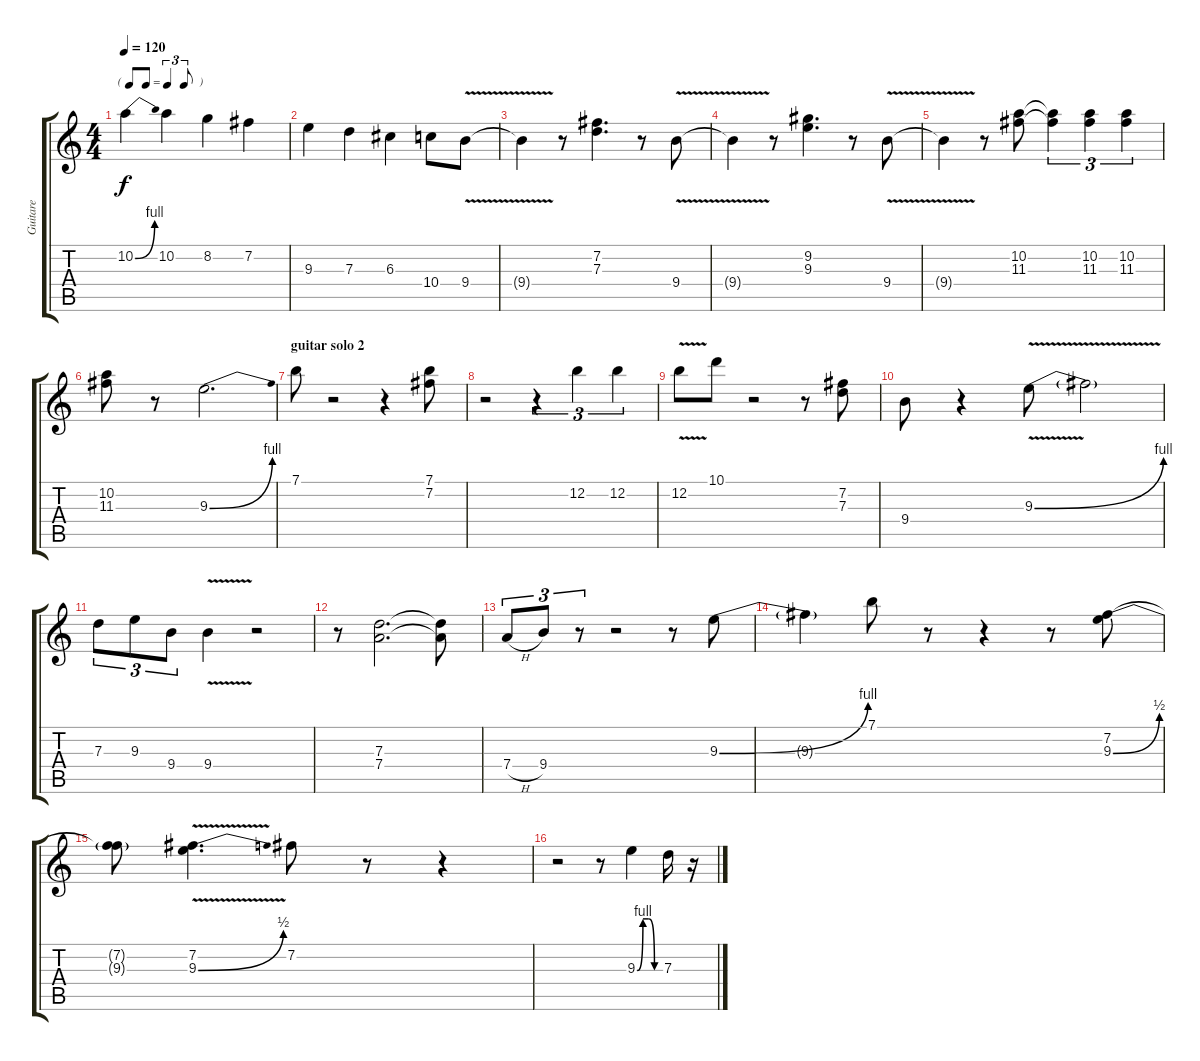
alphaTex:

\track ("Guitare" "Guitare") {instrument electricguitarclean}
\staff {score tabs}
\tuning (E4 B3 G3 D3 A2 E2) {hide}
\ts (4 4)
\tf triplet8th
\tempo 120
\clef g2
\ks c
10.2{be (bend 0 0 60 4)}.4{dy f} 10.2.4 8.2.4 7.2.4 |
9.3.4 7.3.4 6.3.4 10.4.8 9.4{v}.8 |
9.4{t}.4 r.8 (7.2 7.3).4{d} r.8 9.4{v}.8 |
9.4{t}.4 r.8 (9.2 9.3).4{d} r.8 9.4{v}.8 |
9.4{t}.4 r.8 (10.2 11.3).8 (10.2{t} 11.3{t}).4{tu (3 2)} (10.2 11.3).4{tu (3 2)} (10.2 11.3).4{tu (3 2)} |
(10.2 11.3).8 r.8 9.3{be (bend 0 0 60 4)}.2{d} |
\section ("" "guitar solo 2")
7.1.8 r.2 r.4 (7.1 7.2).8 |
r.2 r.4{tu (3 2)} 12.2.4{tu (3 2)} 12.2.4{tu (3 2)} |
12.2{v}.8 10.1.8 r.2 r.8 (7.2 7.3).8 |
9.4.8 r.4 9.3{be (bend 0 0 60 4) v}.8 9.3{t}.2 |
7.3.8{tu (3 2)} 9.3.8{tu (3 2)} 9.4.8{tu (3 2)} 9.4{v}.4 r.2 |
r.8 (7.3 7.4).2{d} (7.3{t} 7.4{t}).8 |
7.4{h}.8{tu (3 2)} 9.4.8{tu (3 2)} r.8{tu (3 2)} r.2 r.8 9.3{be (bend 0 0 60 4)}.8 |
9.3{t}.4 7.1.8 r.8 r.4 r.8 (7.2 9.3{be (bend 0 0 60 2)}).8 |
(7.2{t} 9.3{t}).8 (7.2{v} 9.3{be (bend 0 0 60 2) v}).4{d} 7.2.8 r.8 r.4 |
r.2 r.8 9.3{be (custom 0 0 15 4 30 4 45 0 60 0)}.4 7.3.16 r.16
